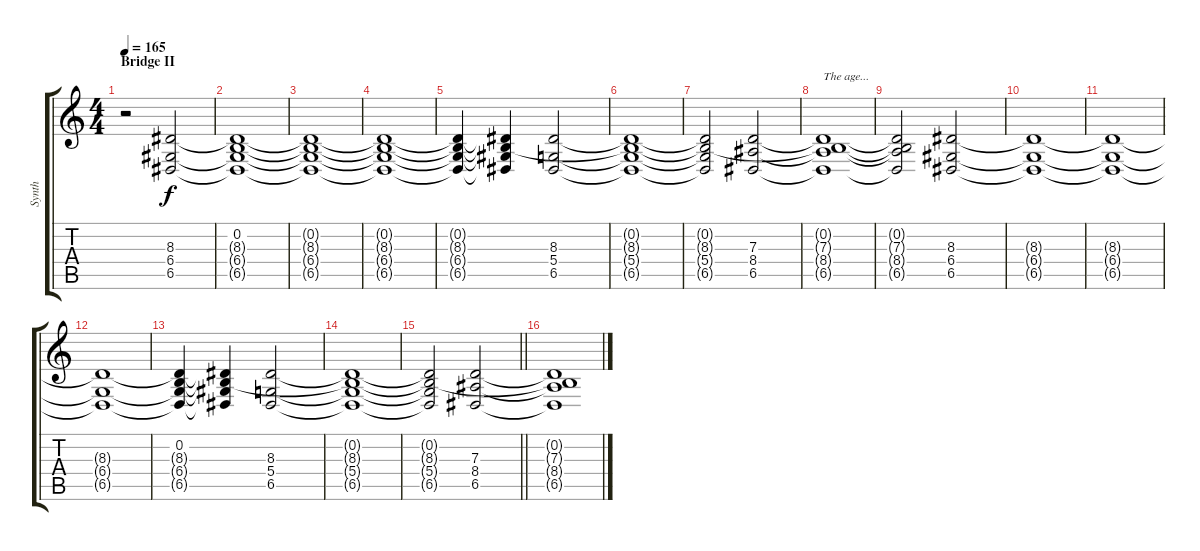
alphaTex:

\track ("Synth" "Synth") {instrument synthstrings2}
\staff {score tabs}
\tuning (E4 B3 G3 D3 A2 D2) {hide}
\ts (4 4)
\section ("" "Bridge II")
\tempo 165
\clef g2
\ks c
r.2{dy f volume 0} (8.3 6.4 6.5).2{volume 7} |
(0.2 8.3{t} 6.4{t} 6.5{t}).1 |
(0.2{t} 8.3{t} 6.4{t} 6.5{t}).1 |
(0.2{t} 8.3{t} 6.4{t} 6.5{t}).1 |
(0.2{t} 8.3{t} 6.4{t} 6.5{t}).4 (0.2{t} 8.3{t} 6.4{t} 6.5{t}).4 (8.3 5.4 6.5).2 |
(0.2{t} 8.3{t} 5.4{t} 6.5{t}).1 |
(0.2{t} 8.3{t} 5.4{t} 6.5{t}).2 (7.3 8.4 6.5).2 |
(0.2{t} 7.3{t} 8.4{t} 6.5{t}).1{txt "The age..."} |
(0.2{t} 7.3{t} 8.4{t} 6.5{t}).2 (8.3 6.4 6.5).2 |
(8.3{t} 6.4{t} 6.5{t}).1 |
(8.3{t} 6.4{t} 6.5{t}).1 |
(8.3{t} 6.4{t} 6.5{t}).1 |
(0.2 8.3{t} 6.4{t} 6.5{t}).4 (0.2{t} 8.3{t} 6.4{t} 6.5{t}).4 (8.3 5.4 6.5).2 |
(0.2{t} 8.3{t} 5.4{t} 6.5{t}).1 |
\barLineRight lightlight
(0.2{t} 8.3{t} 5.4{t} 6.5{t}).2 (7.3 8.4 6.5).2 |
(0.2{t} 7.3{t} 8.4{t} 6.5{t}).1
